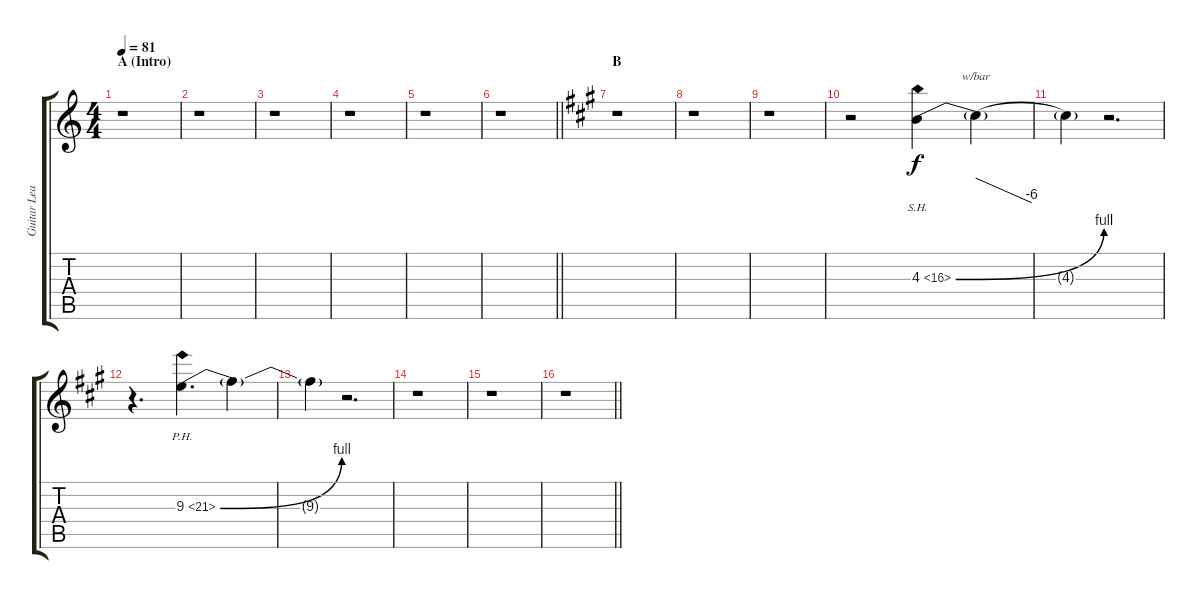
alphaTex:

\track ("Guitar Lead" "Guitar Lea") {instrument distortionguitar}
\staff {score tabs}
\tuning (E4 B3 G3 D3 A2 E2) {hide}
\ts (4 4)
\section ("" "A (Intro)")
\tempo 81
\clef g2
\ks c
r.1{dy f instrument distortionguitar} |
r.1 |
r.1 |
r.1 |
r.1 |
\barLineRight lightlight
r.1 |
\section ("" "B")
\ks f#minor
r.1 |
r.1 |
r.1 |
r.2 4.3{be (bend 0 0 60 4) sh 12}.4 4.3{t}.4{tbe (dive default 0 0 60 -24)} |
4.3{t}.4 r.2{d} |
r.4{d} 9.3{be (bend 0 0 60 4) ph 12}.4{d} 9.3{t}.4 |
9.3{t}.4 r.2{d} |
r.1 |
r.1 |
\barLineRight lightlight
r.1
